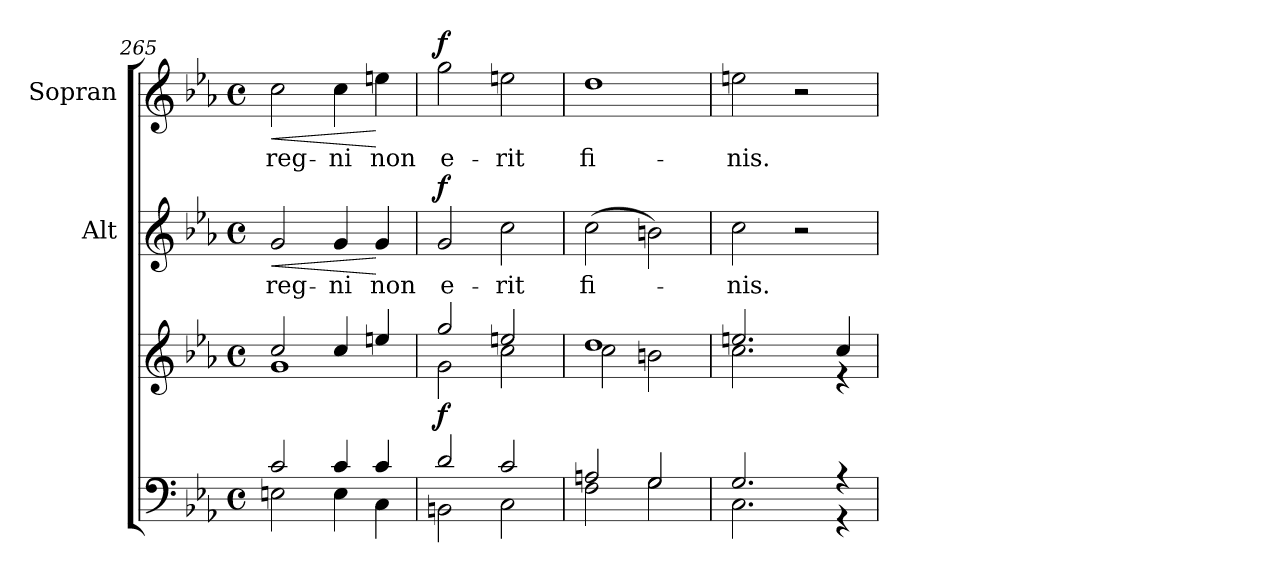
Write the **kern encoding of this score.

**kern	**kern	**dynam	**kern	**text	**dynam	**kern	**text	**dynam
*part3	*part3	*part3	*part2	*part2	*part2	*part1	*part1	*part1
*staff4	*staff3	*staff3/4	*staff2	*staff2	*staff2	*staff1	*staff1	*staff1
*	*	*	*I"Alt	*	*	*I"Sopran	*	*
*	*	*	*I'A.	*	*	*I'S.	*	*
*clefF4	*clefG2	*	*clefG2	*	*	*clefG2	*	*
*k[b-e-a-]	*k[b-e-a-]	*	*k[b-e-a-]	*	*	*k[b-e-a-]	*	*
*E-:	*E-:	*	*E-:	*	*	*E-:	*	*
*M4/4	*M4/4	*	*M4/4	*	*	*M4/4	*	*
*met(c)	*met(c)	*	*met(c)	*	*	*met(c)	*	*
=265	=265	=265	=265	=265	=265	=265	=265	=265
*^	*^	*	*	*	*	*	*	*
!	!	!	!	!	!	!LO:LY:b	!LO:HP:b	!	!LO:LY:b	!LO:HP:b
2c/	2En\	2cc/	1g	.	2g/	reg-	<	2cc\	reg-	<
!	!	!	!	!	!	!LO:LY:b	!	!	!LO:LY:b	!
4c/	4E\	4cc/	.	.	4g/	-ni	.	4cc\	-ni	.
!	!	!	!	!	!	!LO:LY:b	!	!	!LO:LY:b	!
4c/	4C\	4een/	.	.	4g/	non	[	4een\	non	[
=266	=266	=266	=266	=266	=266	=266	=266	=266	=266	=266
!	!	!	!	!LO:DY:b	!	!LO:LY:b	!LO:DY:a	!	!LO:LY:b	!LO:DY:a
2d/	2BBn\	2gg/	2g\	f	2g/	e-	f	2gg\	e-	f
!	!	!	!	!	!	!LO:LY:b	!	!	!LO:LY:b	!
2c/	2C\	2een/	2cc\	.	2cc\	-rit	.	2een\	-rit	.
=267	=267	=267	=267	=267	=267	=267	=267	=267	=267	=267
!	!	!	!	!	!	!LO:LY:b	!	!	!LO:LY:b	!
2An/	2F\	1dd	2cc\	.	(>2cc\	fi-	.	1dd	fi-	.
2G/	2G\	.	2bn\	.	2bn\)	.	.	.	.	.
=268	=268	=268	=268	=268	=268	=268	=268	=268	=268	=268
!	!	!	!	!	!	!LO:LY:b	!	!	!LO:LY:b	!
2.G/	2.C\	2.een/	2.cc\	.	2cc\	-nis.	.	2een\	-nis.	.
.	.	.	.	.	2r	.	.	2r	.	.
4r	4r	4cc/	4re	.	.	.	.	.	.	.
*v	*v	*	*	*	*	*	*	*	*	*
*	*v	*v	*	*	*	*	*	*	*
=	=	=	=	=	=	=	=	=
*-	*-	*-	*-	*-	*-	*-	*-	*-
